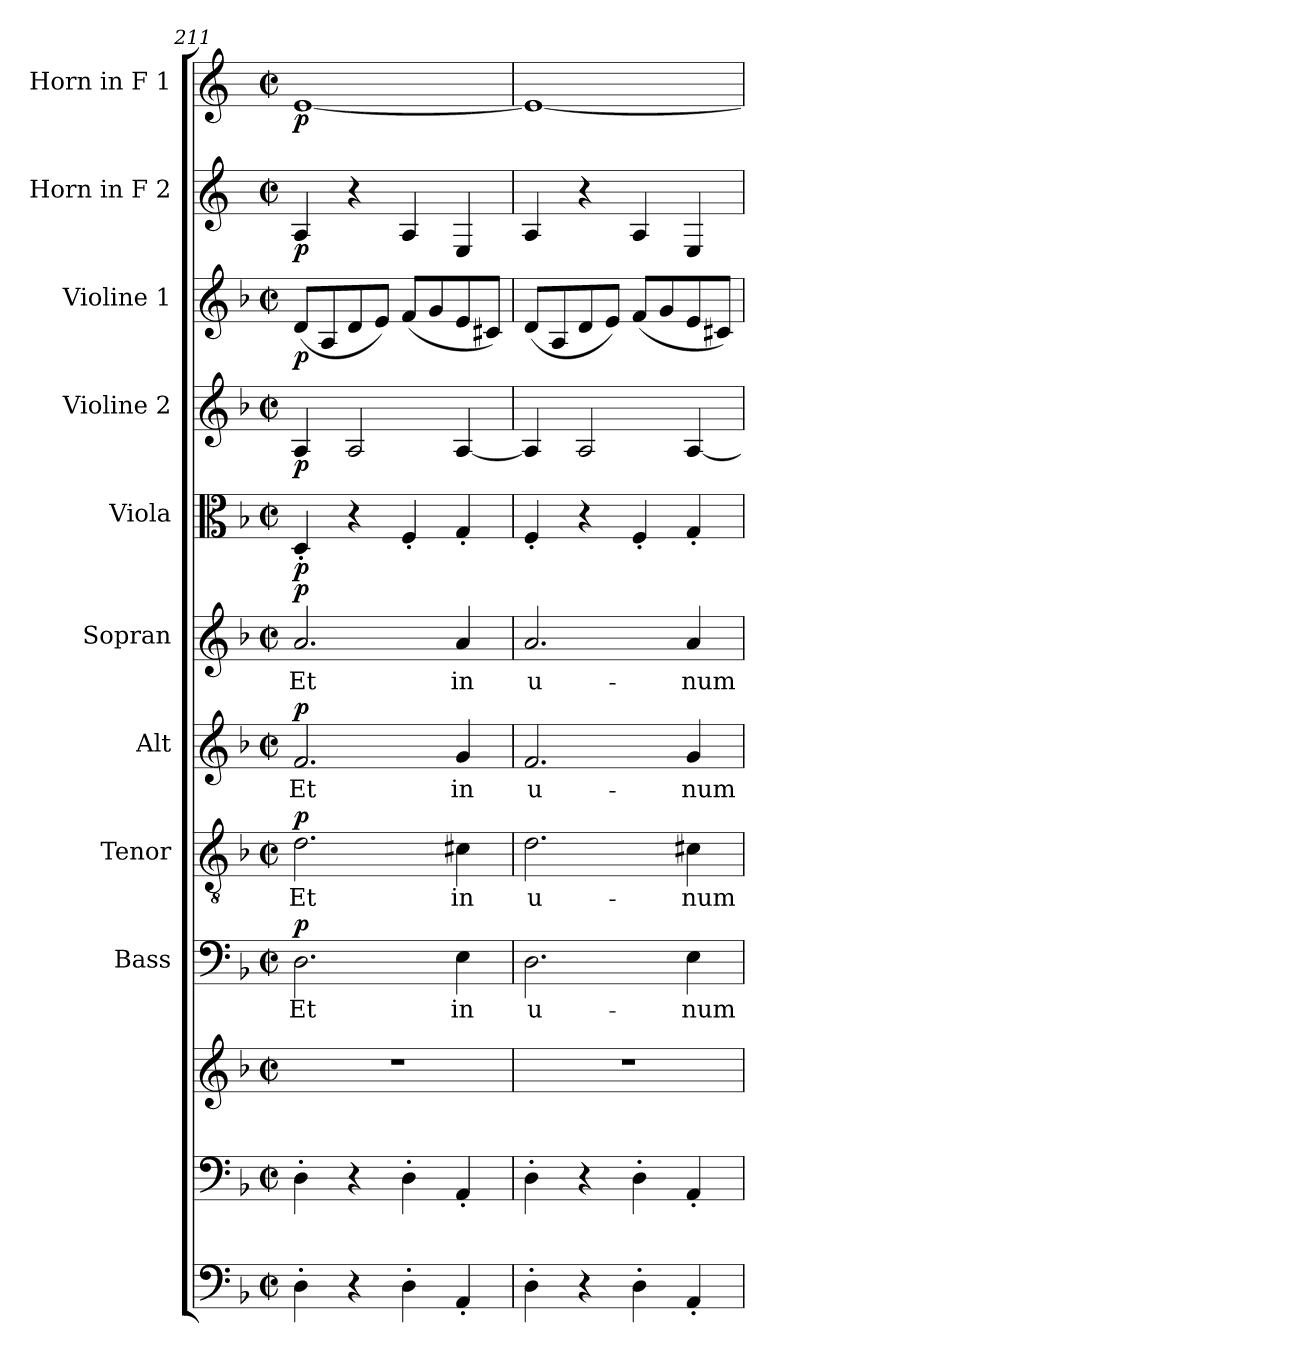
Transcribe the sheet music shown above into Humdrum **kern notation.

**kern	**kern	**kern	**kern	**text	**dynam	**kern	**text	**dynam	**kern	**text	**dynam	**kern	**text	**dynam	**kern	**dynam	**kern	**dynam	**kern	**dynam	**kern	**dynam	**kern	**dynam
*part11	*part10	*part10	*part9	*part9	*part9	*part8	*part8	*part8	*part7	*part7	*part7	*part6	*part6	*part6	*part5	*part5	*part4	*part4	*part3	*part3	*part2	*part2	*part1	*part1
*staff12	*staff11	*staff10	*staff9	*staff9	*staff9	*staff8	*staff8	*staff8	*staff7	*staff7	*staff7	*staff6	*staff6	*staff6	*staff5	*staff5	*staff4	*staff4	*staff3	*staff3	*staff2	*staff2	*staff1	*staff1
*	*	*	*I"Bass	*	*	*I"Tenor	*	*	*I"Alt	*	*	*I"Sopran	*	*	*I"Viola	*	*I"Violine 2	*	*I"Violine 1	*	*I"Horn in F 2	*	*I"Horn in F 1	*
*	*	*	*I'B.	*	*	*I'T.	*	*	*I'A.	*	*	*I'S.	*	*	*I'Vla.	*	*I'Vl. 2	*	*I'Vl. 1	*	*	*	*	*
!!LO:PB:g=z
*clefF4	*clefF4	*clefG2	*clefF4	*	*	*clefGv2	*	*	*clefG2	*	*	*clefG2	*	*	*clefC3	*	*clefG2	*	*clefG2	*	*clefG2	*	*clefG2	*
*ITrd7c12	*	*	*	*	*	*	*	*	*	*	*	*	*	*	*	*	*	*	*	*	*ITrd4c7	*	*ITrd4c7	*
*k[b-]	*k[b-]	*k[b-]	*k[b-]	*	*	*k[b-]	*	*	*k[b-]	*	*	*k[b-]	*	*	*k[b-]	*	*k[b-]	*	*k[b-]	*	*k[b-]	*	*k[b-]	*
*F:	*F:	*F:	*F:	*	*	*F:	*	*	*F:	*	*	*F:	*	*	*F:	*	*F:	*	*F:	*	*F:	*	*F:	*
*M2/2	*M2/2	*M2/2	*M2/2	*	*	*M2/2	*	*	*M2/2	*	*	*M2/2	*	*	*M2/2	*	*M2/2	*	*M2/2	*	*M2/2	*	*M2/2	*
*met(c|)	*met(c|)	*met(c|)	*met(c|)	*	*	*met(c|)	*	*	*met(c|)	*	*	*met(c|)	*	*	*met(c|)	*	*met(c|)	*	*met(c|)	*	*met(c|)	*	*met(c|)	*
=211	=211	=211	=211	=211	=211	=211	=211	=211	=211	=211	=211	=211	=211	=211	=211	=211	=211	=211	=211	=211	=211	=211	=211	=211
!	!	!	!	!LO:LY:b	!LO:DY:a	!	!LO:LY:b	!LO:DY:a	!	!LO:LY:b	!LO:DY:a	!	!LO:LY:b	!LO:DY:a	!	!LO:DY:b	!	!LO:DY:b	!	!LO:DY:b	!	!LO:DY:b	!	!LO:DY:b
4DD'>\	4D'>\	1r	2.D\	Et	p	2.d\	Et	p	2.f/	Et	p	2.a/	Et	p	4D'</	p	4A/	p	(<8d/L	p	4D/	p	[1A	p
.	.	.	.	.	.	.	.	.	.	.	.	.	.	.	.	.	.	.	8A/	.	.	.	.	.
4r	4r	.	.	.	.	.	.	.	.	.	.	.	.	.	4r	.	2A/	.	8d/	.	4r	.	.	.
.	.	.	.	.	.	.	.	.	.	.	.	.	.	.	.	.	.	.	8e/J)	.	.	.	.	.
4DD'>\	4D'>\	.	.	.	.	.	.	.	.	.	.	.	.	.	4F'</	.	.	.	(<8f/L	.	4D/	.	.	.
.	.	.	.	.	.	.	.	.	.	.	.	.	.	.	.	.	.	.	8g/	.	.	.	.	.
!	!	!	!	!LO:LY:b	!	!	!LO:LY:b	!	!	!LO:LY:b	!	!	!LO:LY:b	!	!	!	!	!	!	!	!	!	!	!
4AAA'</	4AA'</	.	4E\	in	.	4c#X\	in	.	4g/	in	.	4a/	in	.	4G'</	.	[4A/	.	8e/	.	4AA/	.	.	.
.	.	.	.	.	.	.	.	.	.	.	.	.	.	.	.	.	.	.	8c#X/J)	.	.	.	.	.
=212	=212	=212	=212	=212	=212	=212	=212	=212	=212	=212	=212	=212	=212	=212	=212	=212	=212	=212	=212	=212	=212	=212	=212	=212
!	!	!	!	!LO:LY:b	!	!	!LO:LY:b	!	!	!LO:LY:b	!	!	!LO:LY:b	!	!	!	!	!	!	!	!	!	!	!
4DD'>\	4D'>\	1r	2.D\	u-	.	2.d\	u-	.	2.f/	u-	.	2.a/	u-	.	4F'</	.	4A/]	.	(<8d/L	.	4D/	.	1A_	.
.	.	.	.	.	.	.	.	.	.	.	.	.	.	.	.	.	.	.	8A/	.	.	.	.	.
4r	4r	.	.	.	.	.	.	.	.	.	.	.	.	.	4r	.	2A/	.	8d/	.	4r	.	.	.
.	.	.	.	.	.	.	.	.	.	.	.	.	.	.	.	.	.	.	8e/J)	.	.	.	.	.
4DD'>\	4D'>\	.	.	.	.	.	.	.	.	.	.	.	.	.	4F'</	.	.	.	(<8f/L	.	4D/	.	.	.
.	.	.	.	.	.	.	.	.	.	.	.	.	.	.	.	.	.	.	8g/	.	.	.	.	.
!	!	!	!	!LO:LY:b	!	!	!LO:LY:b	!	!	!LO:LY:b	!	!	!LO:LY:b	!	!	!	!	!	!	!	!	!	!	!
4AAA'</	4AA'</	.	4E\	-num	.	4c#X\	-num	.	4g/	-num	.	4a/	-num	.	4G'</	.	[4A/	.	8e/	.	4AA/	.	.	.
.	.	.	.	.	.	.	.	.	.	.	.	.	.	.	.	.	.	.	8c#X/J)	.	.	.	.	.
=	=	=	=	=	=	=	=	=	=	=	=	=	=	=	=	=	=	=	=	=	=	=	=	=
*-	*-	*-	*-	*-	*-	*-	*-	*-	*-	*-	*-	*-	*-	*-	*-	*-	*-	*-	*-	*-	*-	*-	*-	*-
